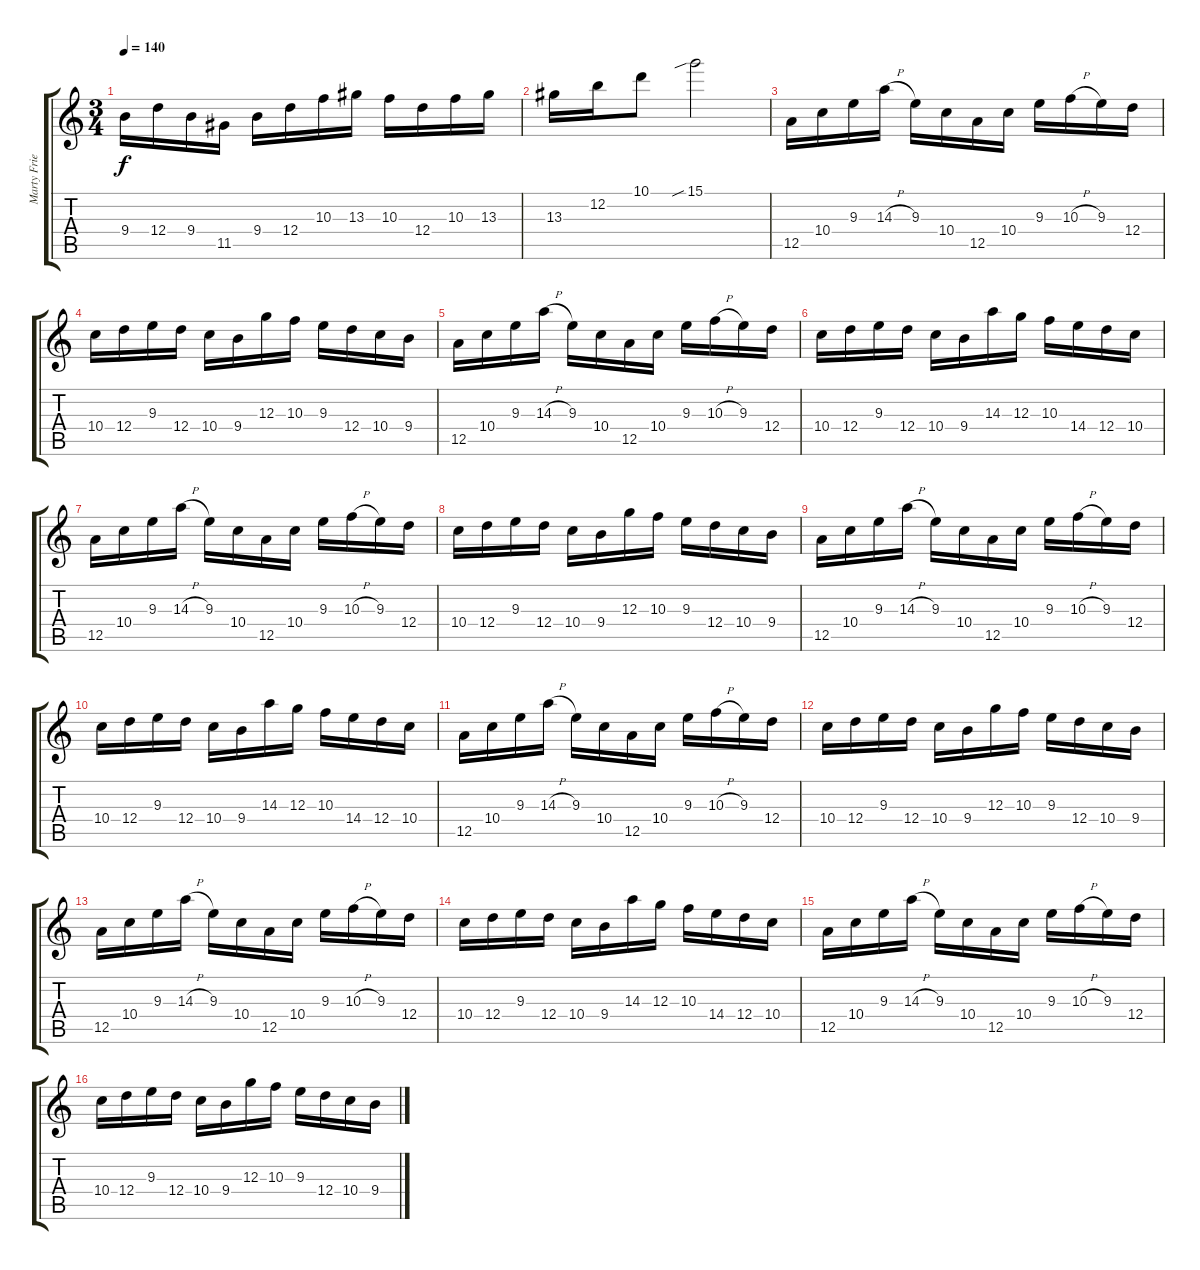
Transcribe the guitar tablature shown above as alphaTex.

\track ("Marty Friedman" "Marty Frie") {instrument overdrivenguitar}
\staff {score tabs}
\tuning (E4 B3 G3 D3 A2 E2) {hide}
\ts (3 4)
\tempo 140
\clef g2
\ks c
9.4.16{dy f} 12.4.16 9.4.16 11.5.16 9.4.16 12.4.16 10.3.16 13.3.16 10.3.16 12.4.16 10.3.16 13.3.16 |
13.3.16 12.2.16 10.1.8 15.1{sib}.2 |
12.5.16 10.4.16 9.3.16 14.3{h}.16 9.3.16 10.4.16 12.5.16 10.4.16 9.3.16 10.3{h}.16 9.3.16 12.4.16 |
10.4.16 12.4.16 9.3.16 12.4.16 10.4.16 9.4.16 12.3.16 10.3.16 9.3.16 12.4.16 10.4.16 9.4.16 |
12.5.16 10.4.16 9.3.16 14.3{h}.16 9.3.16 10.4.16 12.5.16 10.4.16 9.3.16 10.3{h}.16 9.3.16 12.4.16 |
10.4.16 12.4.16 9.3.16 12.4.16 10.4.16 9.4.16 14.3.16 12.3.16 10.3.16 14.4.16 12.4.16 10.4.16 |
12.5.16 10.4.16 9.3.16 14.3{h}.16 9.3.16 10.4.16 12.5.16 10.4.16 9.3.16 10.3{h}.16 9.3.16 12.4.16 |
10.4.16 12.4.16 9.3.16 12.4.16 10.4.16 9.4.16 12.3.16 10.3.16 9.3.16 12.4.16 10.4.16 9.4.16 |
12.5.16 10.4.16 9.3.16 14.3{h}.16 9.3.16 10.4.16 12.5.16 10.4.16 9.3.16 10.3{h}.16 9.3.16 12.4.16 |
10.4.16 12.4.16 9.3.16 12.4.16 10.4.16 9.4.16 14.3.16 12.3.16 10.3.16 14.4.16 12.4.16 10.4.16 |
12.5.16 10.4.16 9.3.16 14.3{h}.16 9.3.16 10.4.16 12.5.16 10.4.16 9.3.16 10.3{h}.16 9.3.16 12.4.16 |
10.4.16 12.4.16 9.3.16 12.4.16 10.4.16 9.4.16 12.3.16 10.3.16 9.3.16 12.4.16 10.4.16 9.4.16 |
12.5.16 10.4.16 9.3.16 14.3{h}.16 9.3.16 10.4.16 12.5.16 10.4.16 9.3.16 10.3{h}.16 9.3.16 12.4.16 |
10.4.16 12.4.16 9.3.16 12.4.16 10.4.16 9.4.16 14.3.16 12.3.16 10.3.16 14.4.16 12.4.16 10.4.16 |
12.5.16 10.4.16 9.3.16 14.3{h}.16 9.3.16 10.4.16 12.5.16 10.4.16 9.3.16 10.3{h}.16 9.3.16 12.4.16 |
10.4.16 12.4.16 9.3.16 12.4.16 10.4.16 9.4.16 12.3.16 10.3.16 9.3.16 12.4.16 10.4.16 9.4.16
